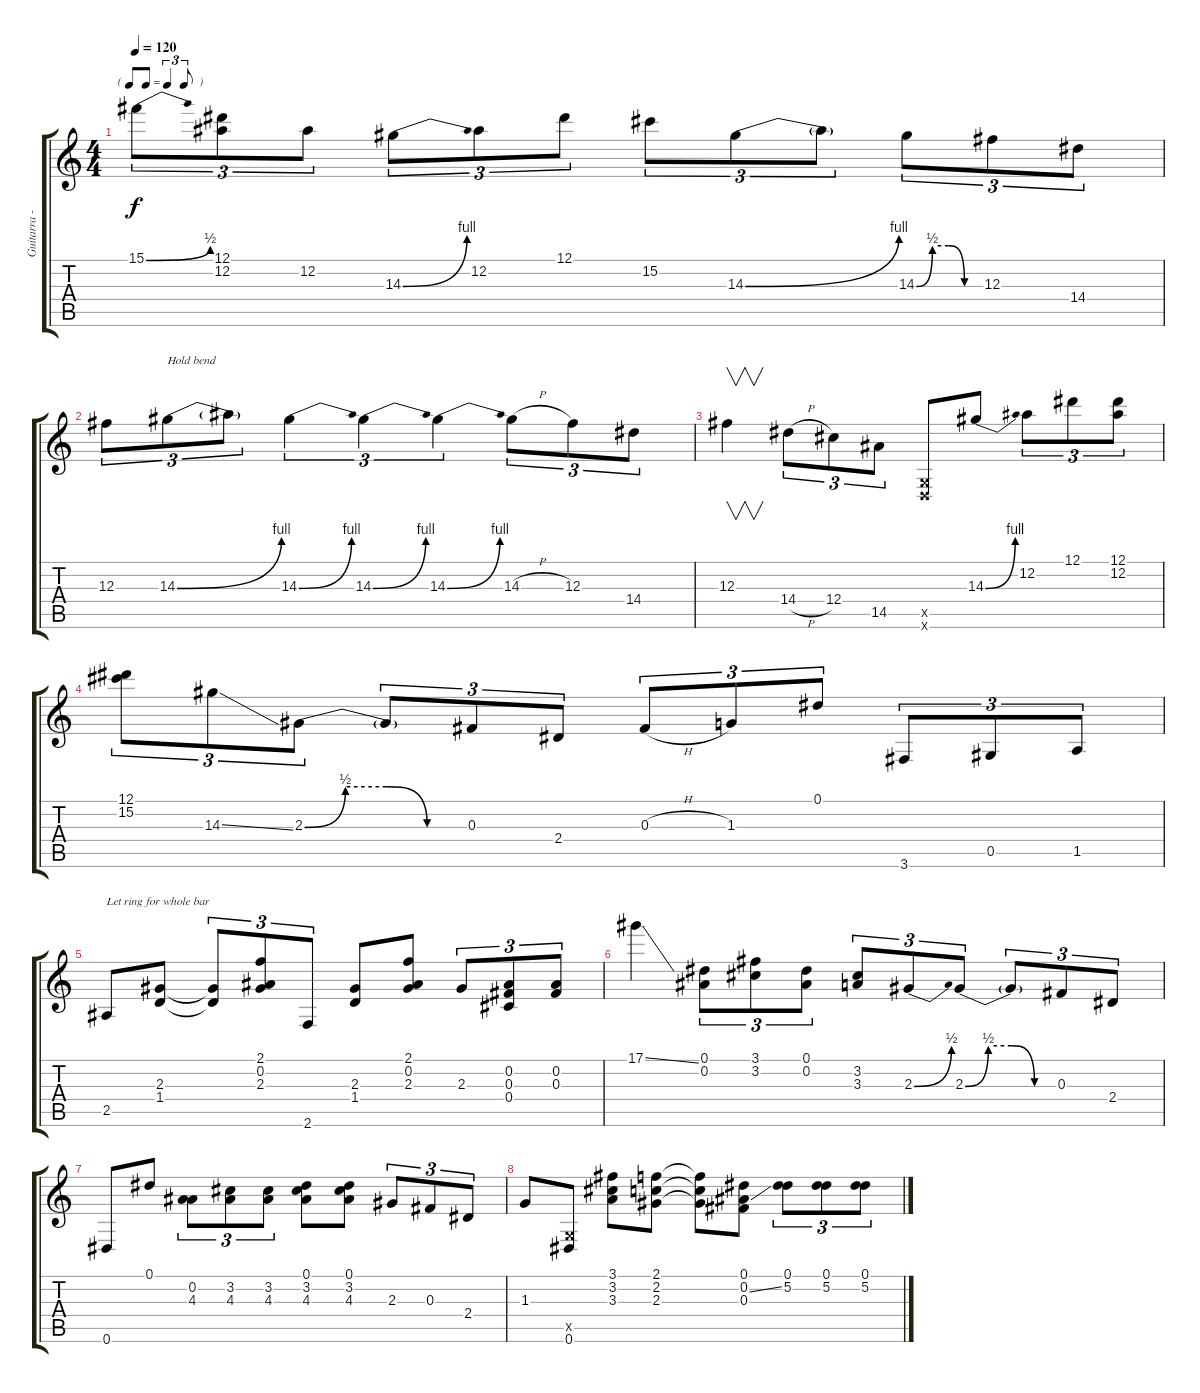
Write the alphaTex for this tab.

\track ("Guitarra - SRV" "Guitarra -") {instrument overdrivenguitar}
\staff {score tabs}
\tuning (Eb4 Bb3 Gb3 Db3 Ab2 Eb2) {hide}
\ts (4 4)
\tf triplet8th
\tempo 120
\clef g2
\ks c
15.1{be (bend 0 0 60 2)}.8{tu (3 2) dy f} (12.1 12.2).8{tu (3 2)} 12.2.8{tu (3 2)} 14.3{be (bend 0 0 60 4)}.8{tu (3 2)} 12.2.8{tu (3 2)} 12.1.8{tu (3 2)} 15.2.8{tu (3 2)} 14.3{be (bend 0 0 60 4)}.8{tu (3 2)} 14.3{t}.8{tu (3 2)} 14.3{be (custom 0 0 15 2 30 2 45 0 60 0)}.8{tu (3 2)} 12.3.8{tu (3 2)} 14.4.8{tu (3 2)} |
12.3.8{tu (3 2)} 14.3{be (bend 0 0 60 4)}.8{tu (3 2) txt "Hold bend"} 14.3{t}.8{tu (3 2)} 14.3{be (bend 0 0 60 4)}.4{tu (3 2)} 14.3{be (bend 0 0 60 4)}.4{tu (3 2)} 14.3{be (bend 0 0 60 4)}.4{tu (3 2)} 14.3{h}.8{tu (3 2)} 12.3.8{tu (3 2)} 14.4.8{tu (3 2)} |
12.3.4{v} 14.4{h}.8{tu (3 2)} 12.4.8{tu (3 2)} 14.5.8{tu (3 2)} (-1.5{x} -1.6{x}).8 14.3{be (bend 0 0 60 4)}.8 12.2.8{tu (3 2)} 12.1.8{tu (3 2)} (12.1 12.2).8{tu (3 2)} |
(12.1 15.2).8{tu (3 2)} 14.3{ss}.8{tu (3 2)} 2.3{be (custom 0 0 15 2 30 2 45 0 60 0)}.8{tu (3 2)} 2.3{t}.8{tu (3 2)} 0.3.8{tu (3 2)} 2.4.8{tu (3 2)} 0.3{h}.8{tu (3 2)} 1.3.8{tu (3 2)} 0.1.8{tu (3 2)} 3.6.8{tu (3 2)} 0.5.8{tu (3 2)} 1.5.8{tu (3 2)} |
2.5.8{txt "Let ring for whole bar"} (2.3 1.4).8 (2.3{t} 1.4{t}).8{tu (3 2)} (2.1 0.2 2.3).8{tu (3 2)} 2.6.8{tu (3 2)} (2.3 1.4).8 (2.1 0.2 2.3).8 2.3.8{tu (3 2)} (0.2 0.3 0.4).8{tu (3 2)} (0.2 0.3).8{tu (3 2)} |
17.1{ss}.4 (0.1 0.2).8{tu (3 2)} (3.1 3.2).8{tu (3 2)} (0.1 0.2).8{tu (3 2)} (3.2 3.3).8{tu (3 2)} 2.3{be (bend 0 0 60 2)}.8{tu (3 2)} 2.3{be (custom 0 0 15 2 30 2 45 0 60 0)}.8{tu (3 2)} 2.3{t}.8{tu (3 2)} 0.3.8{tu (3 2)} 2.4.8{tu (3 2)} |
0.6.8 0.1.8 (0.2 4.3).8{tu (3 2)} (3.2 4.3).8{tu (3 2)} (3.2 4.3).8{tu (3 2)} (0.1 3.2 4.3).8 (0.1 3.2 4.3).8 2.3.8{tu (3 2)} 0.3.8{tu (3 2)} 2.4.8{tu (3 2)} |
1.3.8 (-1.5{x} 0.6).8 (3.1 3.2 3.3).8 (2.1 2.2 2.3).8 (2.1{t} 2.2{t} 2.3{t}).8 (0.1 0.2{ss} 0.3).8 (0.1 5.2).8{tu (3 2)} (0.1 5.2).8{tu (3 2)} (0.1 5.2).8{tu (3 2)}
